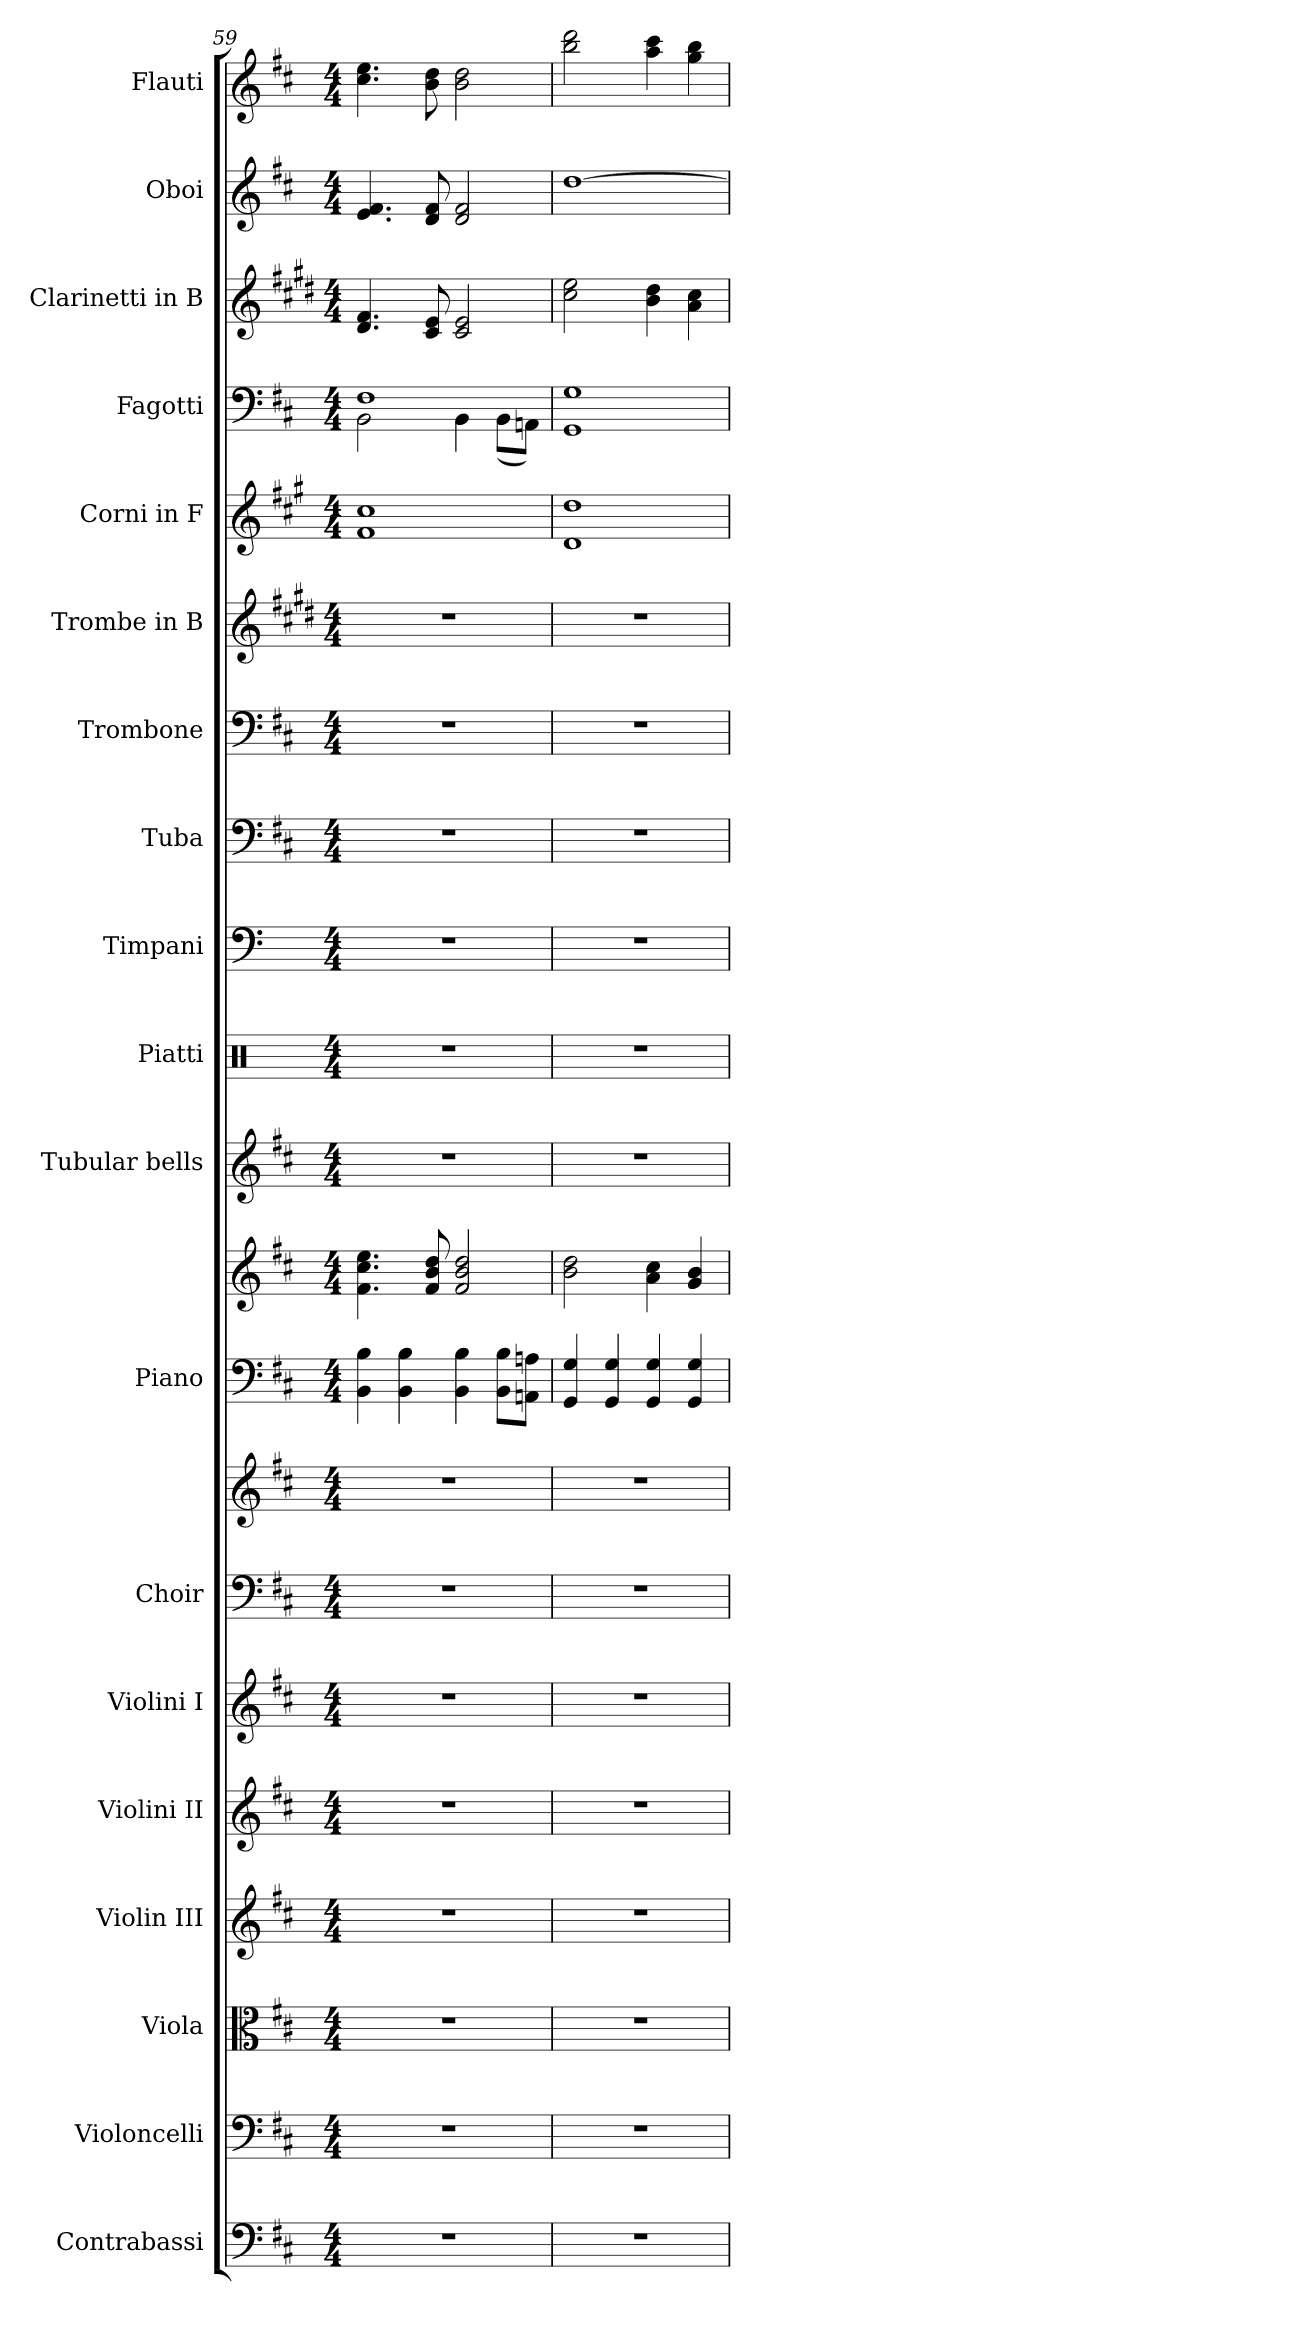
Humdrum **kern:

**kern	**kern	**kern	**kern	**kern	**kern	**kern	**kern	**kern	**kern	**kern	**kern	**kern	**kern	**kern	**kern	**kern	**kern	**kern	**kern	**kern
*part19	*part18	*part17	*part16	*part15	*part14	*part13	*part13	*part12	*part12	*part11	*part10	*part9	*part8	*part7	*part6	*part5	*part4	*part3	*part2	*part1
*staff21	*staff20	*staff19	*staff18	*staff17	*staff16	*staff15	*staff14	*staff13	*staff12	*staff11	*staff10	*staff9	*staff8	*staff7	*staff6	*staff5	*staff4	*staff3	*staff2	*staff1
*I"Contrabassi	*I"Violoncelli	*I"Viola	*I"Violin III	*I"Violini II	*I"Violini I	*I"Choir	*	*I"Piano	*	*I"Tubular bells	*I"Piatti	*I"Timpani	*I"Tuba	*I"Trombone	*I"Trombe in B	*I"Corni in F	*I"Fagotti	*I"Clarinetti in B	*I"Oboi	*I"Flauti
*	*	*	*I'Vln. II	*	*	*	*	*	*	*	*	*	*	*	*	*	*	*	*	*
*clefF4	*clefF4	*clefC3	*clefG2	*clefG2	*clefG2	*clefF4	*clefG2	*clefF4	*clefG2	*clefG2	*clefX	*clefF4	*clefF4	*clefF4	*clefG2	*clefG2	*clefF4	*clefG2	*clefG2	*clefG2
*ITrd7c12	*	*	*	*	*	*	*	*	*	*	*	*	*	*	*ITrd1c2	*ITrd4c7	*	*ITrd1c2	*	*
*k[f#c#]	*k[f#c#]	*k[f#c#]	*k[f#c#]	*k[f#c#]	*k[f#c#]	*k[f#c#]	*k[f#c#]	*k[f#c#]	*k[f#c#]	*k[f#c#]	*k[]	*k[]	*k[f#c#]	*k[f#c#]	*k[f#c#]	*k[f#c#]	*k[f#c#]	*k[f#c#]	*k[f#c#]	*k[f#c#]
*D:	*D:	*D:	*D:	*D:	*D:	*D:	*D:	*D:	*D:	*D:	*C:	*C:	*D:	*D:	*D:	*D:	*D:	*D:	*D:	*D:
*M4/4	*M4/4	*M4/4	*M4/4	*M4/4	*M4/4	*M4/4	*M4/4	*M4/4	*M4/4	*M4/4	*M4/4	*M4/4	*M4/4	*M4/4	*M4/4	*M4/4	*M4/4	*M4/4	*M4/4	*M4/4
=59	=59	=59	=59	=59	=59	=59	=59	=59	=59	=59	=59	=59	=59	=59	=59	=59	=59	=59	=59	=59
*	*	*	*	*	*	*	*	*	*	*	*	*	*	*	*	*	*^	*	*	*
1r	1r	1r	1r	1r	1r	1r	1r	4BBi\ 4Bi	4.f#i\ 4.cc#i 4.eei	1r	1r	1r	1r	1r	1r	1Bi 1f#i	1F#i	2BBi\	4.c#i/ 4.ei	4.ei/ 4.f#i	4.cc#i\ 4.eei
.	.	.	.	.	.	.	.	4BBi\ 4Bi	.	.	.	.	.	.	.	.	.	.	.	.	.
.	.	.	.	.	.	.	.	.	8f#i/ 8bi 8ddi	.	.	.	.	.	.	.	.	.	8Bi/ 8di	8di/ 8f#i	8bi\ 8ddi
.	.	.	.	.	.	.	.	4BBi\ 4Bi	2f#i/ 2bi 2ddi	.	.	.	.	.	.	.	.	4BBi\	2Bi/ 2di	2di/ 2f#i	2bi\ 2ddi
.	.	.	.	.	.	.	.	8BBi\ 8BiL	.	.	.	.	.	.	.	.	.	(8BBi\L	.	.	.
.	.	.	.	.	.	.	.	8AAni\ 8AniJ	.	.	.	.	.	.	.	.	.	8AAni\J)	.	.	.
*	*	*	*	*	*	*	*	*	*	*	*	*	*	*	*	*	*v	*v	*	*	*
=60	=60	=60	=60	=60	=60	=60	=60	=60	=60	=60	=60	=60	=60	=60	=60	=60	=60	=60	=60	=60
1r	1r	1r	1r	1r	1r	1r	1r	4GGi/ 4Gi	2bi\ 2ddi	1r	1r	1r	1r	1r	1r	1Gi 1gi	1GGi 1Gi	2bi\ 2ddi	[>1ddi	2bbi\ 2dddi
.	.	.	.	.	.	.	.	4GGi/ 4Gi	.	.	.	.	.	.	.	.	.	.	.	.
.	.	.	.	.	.	.	.	4GGi/ 4Gi	4ai\ 4cc#i	.	.	.	.	.	.	.	.	4ai\ 4cc#i	.	4aai\ 4ccc#i
.	.	.	.	.	.	.	.	4GGi/ 4Gi	4gi/ 4bi	.	.	.	.	.	.	.	.	4gi\ 4bi	.	4ggi\ 4bbi
=	=	=	=	=	=	=	=	=	=	=	=	=	=	=	=	=	=	=	=	=
*-	*-	*-	*-	*-	*-	*-	*-	*-	*-	*-	*-	*-	*-	*-	*-	*-	*-	*-	*-	*-
